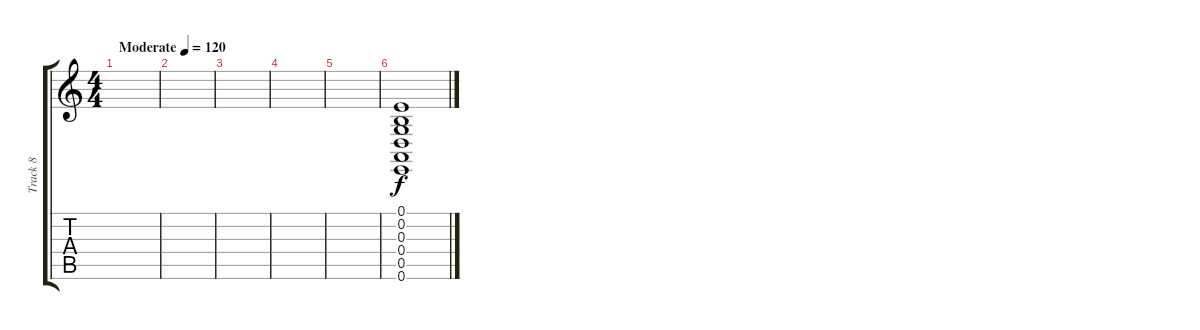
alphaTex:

\track ("Track 8" "Track 8") {instrument whistle}
\staff {score tabs}
\tuning (E4 B3 G3 D3 A2 E2) {hide}
\ts (4 4)
\tempo (120 "Moderate")
\clef g2
\ks c
|
|
|
|
|
(0.1 0.2 0.3 0.4 0.5 0.6).1
